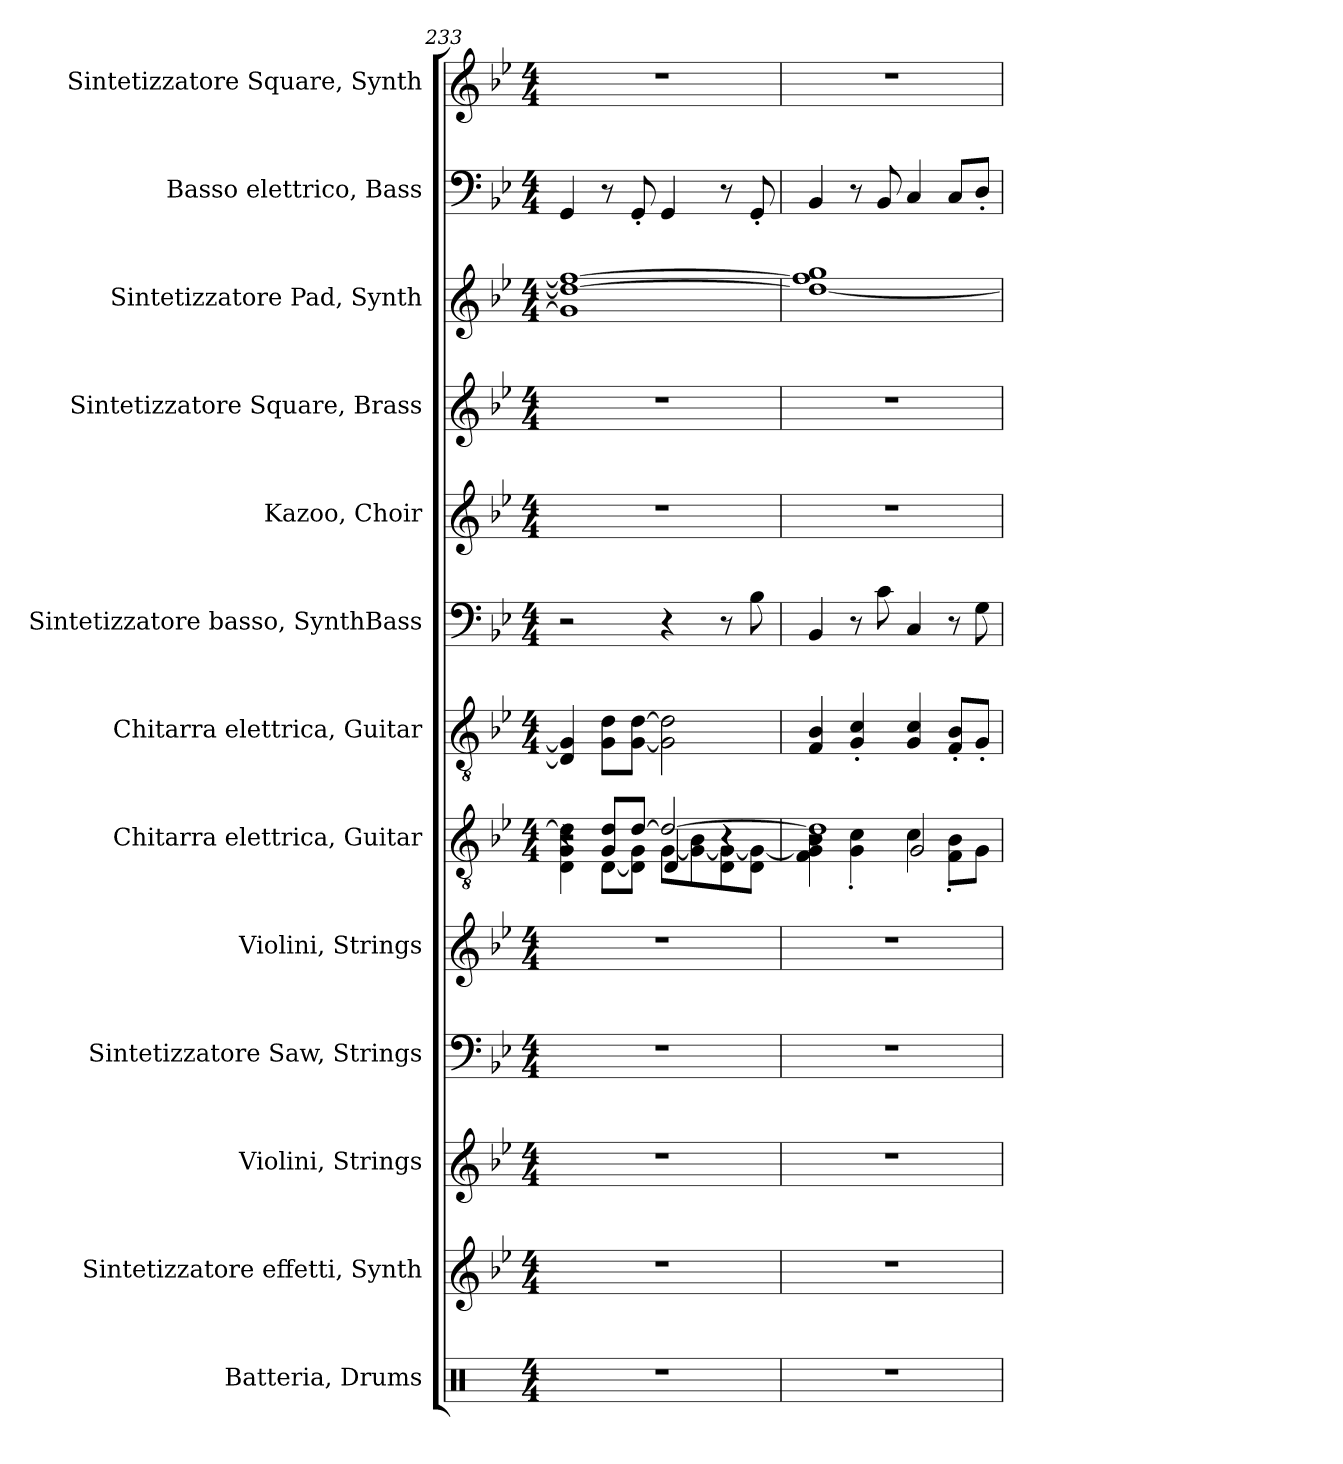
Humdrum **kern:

**kern	**kern	**kern	**kern	**kern	**kern	**kern	**kern	**kern	**kern	**kern	**kern	**kern
*part13	*part12	*part11	*part10	*part9	*part8	*part7	*part6	*part5	*part4	*part3	*part2	*part1
*staff13	*staff12	*staff11	*staff10	*staff9	*staff8	*staff7	*staff6	*staff5	*staff4	*staff3	*staff2	*staff1
*I"Batteria, Drums	*I"Sintetizzatore effetti, Synth	*I"Violini, Strings	*I"Sintetizzatore Saw, Strings	*I"Violini, Strings	*I"Chitarra elettrica, Guitar	*I"Chitarra elettrica, Guitar	*I"Sintetizzatore basso, SynthBass	*I"Kazoo, Choir	*I"Sintetizzatore Square, Brass	*I"Sintetizzatore Pad, Synth	*I"Basso elettrico, Bass	*I"Sintetizzatore Square, Synth
*I'Batt.	*I'Sint.	*I'Vl.	*I'Sint.	*I'Vl.	*I'Chit. el.	*I'Chit. el.	*I'Sint.	*I'Kaz.	*I'Sint.	*I'Sint.	*I'B. el.	*I'Sint.
!!LO:PB:g=z
*clefX	*clefG2	*clefG2	*clefF4	*clefG2	*clefGv2	*clefGv2	*clefF4	*clefG2	*clefG2	*clefG2	*clefF4	*clefG2
*	*	*	*	*	*	*	*	*	*	*	*ITrd7c12	*
*k[]	*k[b-e-]	*k[b-e-]	*k[b-e-]	*k[b-e-]	*k[b-e-]	*k[b-e-]	*k[b-e-]	*k[b-e-]	*k[b-e-]	*k[b-e-]	*k[b-e-]	*k[b-e-]
*M4/4	*M4/4	*M4/4	*M4/4	*M4/4	*M4/4	*M4/4	*M4/4	*M4/4	*M4/4	*M4/4	*M4/4	*M4/4
=233	=233	=233	=233	=233	=233	=233	=233	=233	=233	=233	=233	=233
*	*	*	*	*	*^	*	*	*	*	*^	*	*
*	*	*	*	*	*	*^	*	*	*	*	*	*	*	*
1r	1r	1r	1r	1r	4r	4D\ 4G\ 4d\]	2r	4D/] 4G/]	2r	1r	1r	1dd_ 1ff_	1g]	4GGG/	1r
.	.	.	.	.	8G/ 8d/L	[8D\L	.	8G\ 8d\L	.	.	.	.	.	8r	.
.	.	.	.	.	[8d/J	8D\] 8G\J	.	[8G\ [8d\J	.	.	.	.	.	8GGG'/	.
.	.	.	.	.	2d/_	[8G\L	4D/	2G\] 2d\]	4r	.	.	.	.	4GGG/	.
.	.	.	.	.	.	8G\_ 8B-\	.	.	.	.	.	.	.	.	.
.	.	.	.	.	.	8D\ 8G\_	4r	.	8r	.	.	.	.	8r	.
.	.	.	.	.	.	8D\ 8G\_J	.	.	8B-\	.	.	.	.	8GGG'/	.
*	*	*	*	*	*	*	*	*	*	*	*	*v	*v	*	*
=234	=234	=234	=234	=234	=234	=234	=234	=234	=234	=234	=234	=234	=234	=234
1r	1r	1r	1r	1r	1d]	4F\ 4G\] 4B-\	2r	4F/ 4B-/	4BB-/	1r	1r	1dd_ 1ff] 1gg	4BBB-/	1r
.	.	.	.	.	.	4G\' 4c\'	.	4G/' 4c/'	8r	.	.	.	8r	.
.	.	.	.	.	.	.	.	.	8c\	.	.	.	8BBB-/	.
.	.	.	.	.	.	4c\	2G/	4G/ 4c/	4C/	.	.	.	4CC/	.
.	.	.	.	.	.	8F\' 8B-\'L	.	8F/' 8B-/'L	8r	.	.	.	8CC/L	.
.	.	.	.	.	.	8G\J	.	8G'/J	8G\	.	.	.	8DD'/J	.
*	*	*	*	*	*v	*v	*v	*	*	*	*	*	*	*
=	=	=	=	=	=	=	=	=	=	=	=	=
*-	*-	*-	*-	*-	*-	*-	*-	*-	*-	*-	*-	*-
